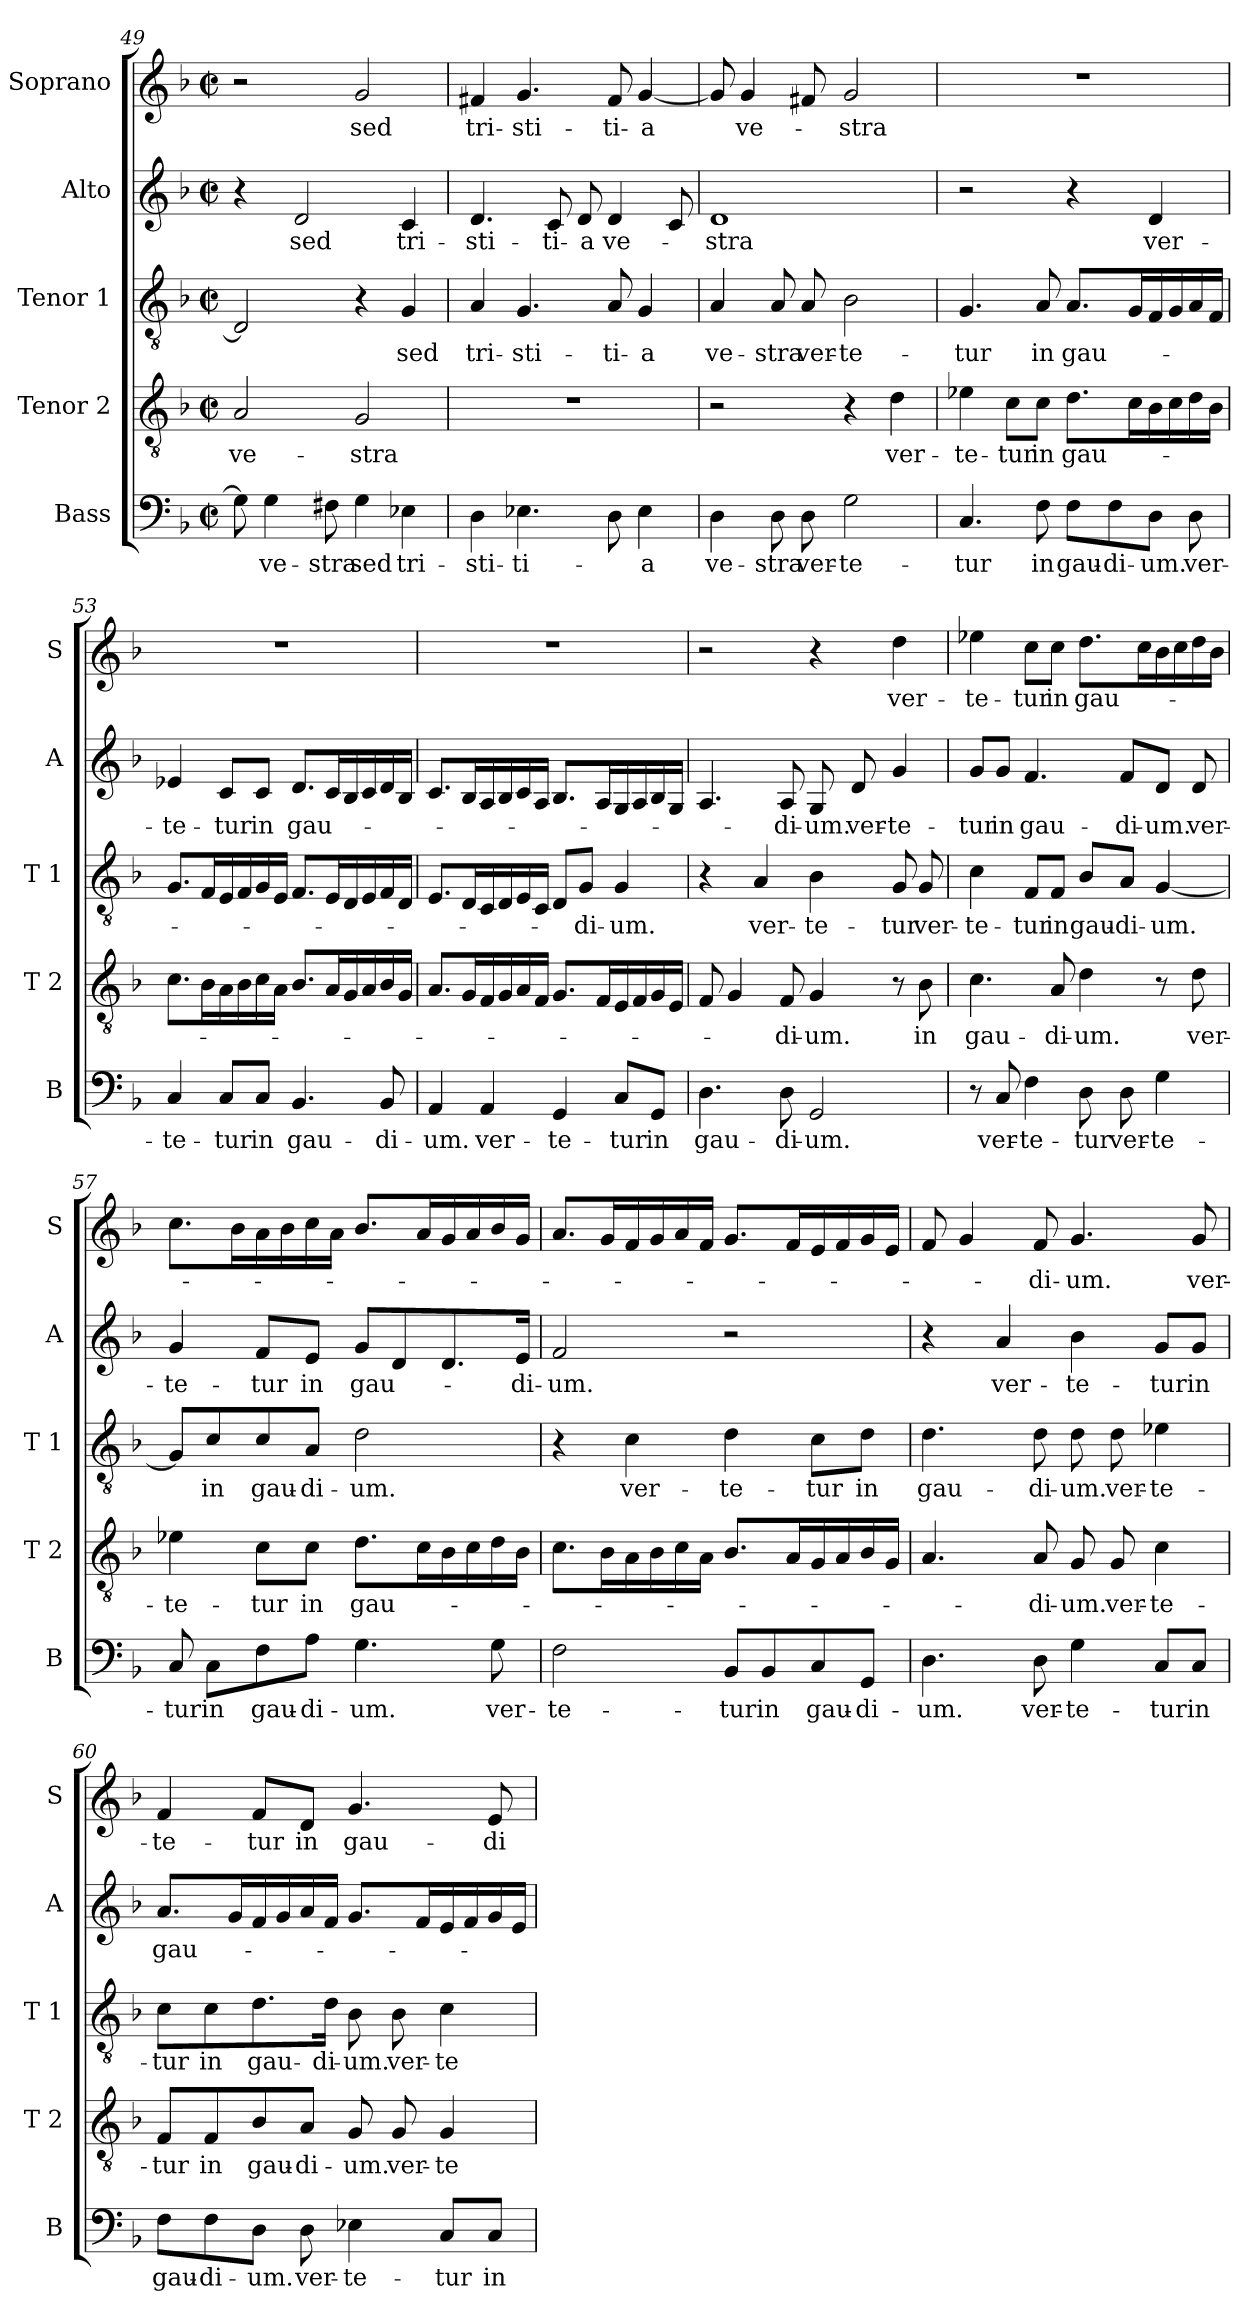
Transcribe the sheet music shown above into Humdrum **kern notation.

**kern	**text	**kern	**text	**kern	**text	**kern	**text	**kern	**text
*part5	*part5	*part4	*part4	*part3	*part3	*part2	*part2	*part1	*part1
*staff5	*staff5	*staff4	*staff4	*staff3	*staff3	*staff2	*staff2	*staff1	*staff1
*I"Bass	*	*I"Tenor 2	*	*I"Tenor 1	*	*I"Alto	*	*I"Soprano	*
*I'B	*	*I'T 2	*	*I'T 1	*	*I'A	*	*I'S	*
*clefF4	*	*clefGv2	*	*clefGv2	*	*clefG2	*	*clefG2	*
*k[b-]	*	*k[b-]	*	*k[b-]	*	*k[b-]	*	*k[b-]	*
*F:	*	*F:	*	*F:	*	*F:	*	*F:	*
*M2/2	*	*M2/2	*	*M2/2	*	*M2/2	*	*M2/2	*
*met(c|)	*	*met(c|)	*	*met(c|)	*	*met(c|)	*	*met(c|)	*
=49	=49	=49	=49	=49	=49	=49	=49	=49	=49
8G\]	.	2A/	ve-	2D/]	.	4r	.	2r	.
4G\	ve-	.	.	.	.	.	.	.	.
.	.	.	.	.	.	2d/	sed	.	.
8F#X\	-stra	.	.	.	.	.	.	.	.
4G\	sed	2G/	-stra	4r	.	.	.	2g/	sed
4E-X\	tri-	.	.	4G/	sed	4c/	tri-	.	.
!!LO:PB:g=z
=50	=50	=50	=50	=50	=50	=50	=50	=50	=50
4D\	-sti-	1r	.	4A/	tri-	4.d/	-sti-	4f#X/	tri-
4.E-X\	-ti-	.	.	4.G/	-sti-	.	.	4.g/	-sti-
.	.	.	.	.	.	8c/	-ti-	.	.
.	.	.	.	.	.	8d/	-a	.	.
8D\	.	.	.	8A/	-ti-	4d/	ve-	8f#/	-ti-
4E-\	-a	.	.	4G/	-a	.	.	[4g/	-a
.	.	.	.	.	.	8c/	.	.	.
=51	=51	=51	=51	=51	=51	=51	=51	=51	=51
4D\	ve-	2r	.	4A/	ve-	1d	-stra	8g/]	.
.	.	.	.	.	.	.	.	4g/	ve-
8D\	-stra	.	.	8A/	-stra	.	.	.	.
8D\	ver-	.	.	8A/	ver-	.	.	8f#X/	.
2G\	-te-	4r	.	2B-\	-te-	.	.	2g/	-stra
.	.	4d\	ver-	.	.	.	.	.	.
=52	=52	=52	=52	=52	=52	=52	=52	=52	=52
4.C/	-tur	4e-X\	-te-	4.G/	-tur	2r	.	1r	.
.	.	8c\L	-tur	.	.	.	.	.	.
8F\	in	8c\J	in	8A/	in	.	.	.	.
8F\L	gau-	8.d\L	gau-	8.A/L	gau-	4r	.	.	.
8F\	-di-	.	.	.	.	.	.	.	.
.	.	16c\L	.	16G/L	.	.	.	.	.
8D\J	-um.	16B-\	.	16F/	.	4d/	ver-	.	.
.	.	16c\	.	16G/	.	.	.	.	.
8D\	ver-	16d\	.	16A/	.	.	.	.	.
.	.	16B-\JJ	.	16F/JJ	.	.	.	.	.
!!LO:LB:g=z
=53	=53	=53	=53	=53	=53	=53	=53	=53	=53
4C/	-te-	8.c\L	.	8.G/L	.	4e-X/	-te-	1r	.
.	.	16B-\L	.	16F/L	.	.	.	.	.
8C/L	-tur	16A\	.	16E/	.	8c/L	-tur	.	.
.	.	16B-\	.	16F/	.	.	.	.	.
8C/J	in	16c\	.	16G/	.	8c/J	in	.	.
.	.	16A\JJ	.	16E/JJ	.	.	.	.	.
4.BB-/	gau-	8.B-/L	.	8.F/L	.	8.d/L	gau-	.	.
.	.	16A/L	.	16E/L	.	16c/L	.	.	.
.	.	16G/	.	16D/	.	16B-/	.	.	.
.	.	16A/	.	16E/	.	16c/	.	.	.
8BB-/	-di-	16B-/	.	16F/	.	16d/	.	.	.
.	.	16G/JJ	.	16D/JJ	.	16B-/JJ	.	.	.
=54	=54	=54	=54	=54	=54	=54	=54	=54	=54
4AA/	-um.	8.A/L	.	8.E/L	.	8.c/L	.	1r	.
.	.	16G/L	.	16D/L	.	16B-/L	.	.	.
4AA/	ver-	16F/	.	16C/	.	16A/	.	.	.
.	.	16G/	.	16D/	.	16B-/	.	.	.
.	.	16A/	.	16E/	.	16c/	.	.	.
.	.	16F/JJ	.	16C/JJ	.	16A/JJ	.	.	.
4GG/	-te-	8.G/L	.	8D/L	.	8.B-/L	.	.	.
.	.	.	.	8G/J	-di-	.	.	.	.
.	.	16F/L	.	.	.	16A/L	.	.	.
8C/L	-tur	16E/	.	4G/	-um.	16G/	.	.	.
.	.	16F/	.	.	.	16A/	.	.	.
8GG/J	in	16G/	.	.	.	16B-/	.	.	.
.	.	16E/JJ	.	.	.	16G/JJ	.	.	.
=55	=55	=55	=55	=55	=55	=55	=55	=55	=55
4.D\	gau-	8F/	.	4r	.	4.A/	.	2r	.
.	.	4G/	.	.	.	.	.	.	.
.	.	.	.	4A/	ver-	.	.	.	.
8D\	-di-	8F/	-di-	.	.	8A/	-di-	.	.
2GG/	-um.	4G/	-um.	4B-\	-te-	8G/	-um.	4r	.
.	.	.	.	.	.	8d/	ver-	.	.
.	.	8r	.	8G/	-tur	4g/	-te-	4dd\	ver-
.	.	8B-\	in	8G/	ver-	.	.	.	.
!!LO:PB:g=z
=56	=56	=56	=56	=56	=56	=56	=56	=56	=56
8r	.	4.c\	gau-	4c\	-te-	8g/L	-tur	4ee-X\	-te-
8C/	ver-	.	.	.	.	8g/J	in	.	.
4F\	-te-	.	.	8F/L	-tur	4.f/	gau-	8cc\L	-tur
.	.	8A/	-di-	8F/J	in	.	.	8cc\J	in
8D\	-tur	4d\	-um.	8B-/L	gau-	.	.	8.dd\L	gau-
8D\	ver-	.	.	8A/J	-di-	8f/L	-di-	.	.
.	.	.	.	.	.	.	.	16cc\L	.
4G\	-te-	8r	.	[4G/	-um.	8d/J	-um.	16b-\	.
.	.	.	.	.	.	.	.	16cc\	.
.	.	8d\	ver-	.	.	8d/	ver-	16dd\	.
.	.	.	.	.	.	.	.	16b-\JJ	.
=57	=57	=57	=57	=57	=57	=57	=57	=57	=57
8C/	-tur	4e-X\	-te-	8G/L]	.	4g/	-te-	8.cc\L	.
8C\L	in	.	.	8c/	in	.	.	.	.
.	.	.	.	.	.	.	.	16b-\L	.
8F\	gau-	8c\L	-tur	8c/	gau-	8f/L	-tur	16a\	.
.	.	.	.	.	.	.	.	16b-\	.
8A\J	-di-	8c\J	in	8A/J	-di-	8e/J	in	16cc\	.
.	.	.	.	.	.	.	.	16a\JJ	.
4.G\	-um.	8.d\L	gau-	2d\	-um.	8g/L	gau-	8.b-/L	.
.	.	.	.	.	.	8d/	.	.	.
.	.	16c\L	.	.	.	.	.	16a/L	.
.	.	16B-\	.	.	.	8.d/	.	16g/	.
.	.	16c\	.	.	.	.	.	16a/	.
8G\	ver-	16d\	.	.	.	.	.	16b-/	.
.	.	16B-\JJ	.	.	.	16e/Jk	-di-	16g/JJ	.
=58	=58	=58	=58	=58	=58	=58	=58	=58	=58
2F\	-te-	8.c\L	.	4r	.	2f/	-um.	8.a/L	.
.	.	16B-\L	.	.	.	.	.	16g/L	.
.	.	16A\	.	4c\	ver-	.	.	16f/	.
.	.	16B-\	.	.	.	.	.	16g/	.
.	.	16c\	.	.	.	.	.	16a/	.
.	.	16A\JJ	.	.	.	.	.	16f/JJ	.
8BB-/L	-tur	8.B-/L	.	4d\	-te-	2r	.	8.g/L	.
8BB-/	in	.	.	.	.	.	.	.	.
.	.	16A/L	.	.	.	.	.	16f/L	.
8C/	gau-	16G/	.	8c\L	-tur	.	.	16e/	.
.	.	16A/	.	.	.	.	.	16f/	.
8GG/J	-di-	16B-/	.	8d\J	in	.	.	16g/	.
.	.	16G/JJ	.	.	.	.	.	16e/JJ	.
!!LO:LB:g=z
=59	=59	=59	=59	=59	=59	=59	=59	=59	=59
4.D\	-um.	4.A/	.	4.d\	gau-	4r	.	8f/	.
.	.	.	.	.	.	.	.	4g/	.
.	.	.	.	.	.	4a/	ver-	.	.
8D\	ver-	8A/	-di-	8d\	-di-	.	.	8f/	-di-
4G\	-te-	8G/	-um.	8d\	-um.	4b-\	-te-	4.g/	-um.
.	.	8G/	ver-	8d\	ver-	.	.	.	.
8C/L	-tur	4c\	-te-	4e-X\	-te-	8g/L	-tur	.	.
8C/J	in	.	.	.	.	8g/J	in	8g/	ver-
=60	=60	=60	=60	=60	=60	=60	=60	=60	=60
8F\L	gau-	8F/L	-tur	8c\L	-tur	8.a/L	gau-	4f/	-te-
8F\	-di-	8F/	in	8c\	in	.	.	.	.
.	.	.	.	.	.	16g/L	.	.	.
8D\J	-um.	8B-/	gau-	8.d\	gau-	16f/	.	8f/L	-tur
.	.	.	.	.	.	16g/	.	.	.
8D\	ver-	8A/J	-di-	.	.	16a/	.	8d/J	in
.	.	.	.	16d\Jk	-di-	16f/JJ	.	.	.
4E-X\	-te-	8G/	-um.	8B-\	-um.	8.g/L	.	4.g/	gau-
.	.	8G/	ver-	8B-\	ver-	.	.	.	.
.	.	.	.	.	.	16f/L	.	.	.
8C/L	-tur	4G/	-te-	4c\	-te-	16e/	.	.	.
.	.	.	.	.	.	16f/	.	.	.
8C/J	in	.	.	.	.	16g/	.	8e/	-di-
.	.	.	.	.	.	16e/JJ	.	.	.
=	=	=	=	=	=	=	=	=	=
*-	*-	*-	*-	*-	*-	*-	*-	*-	*-
